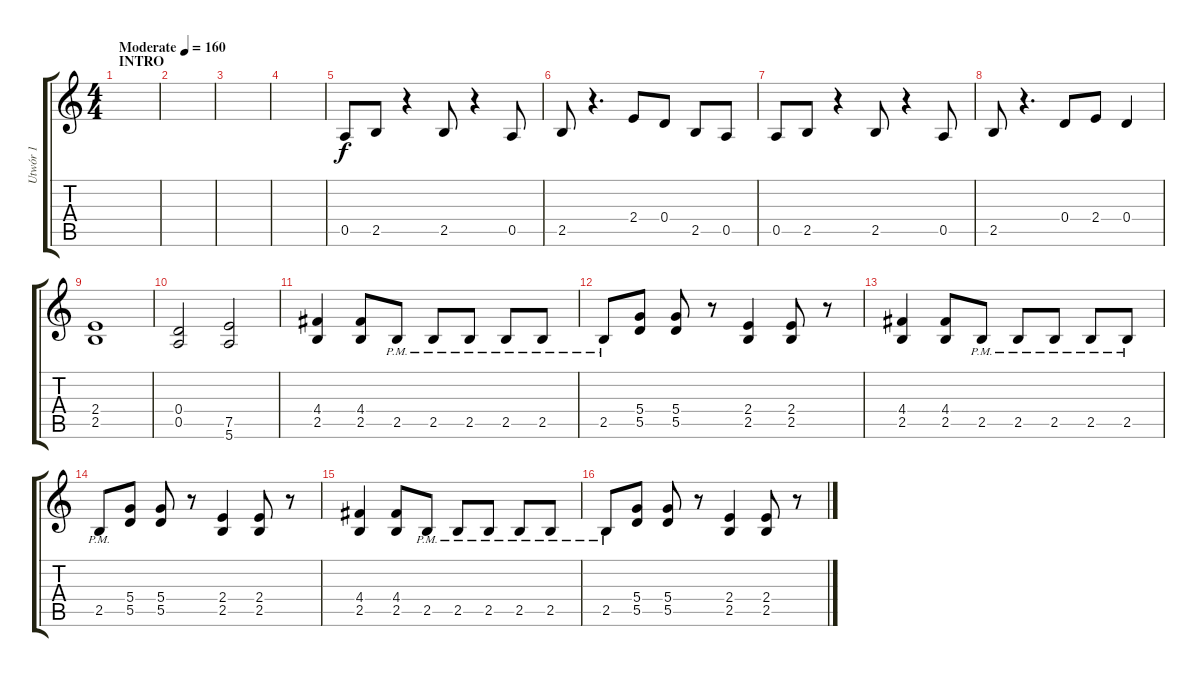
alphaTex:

\track ("Utwór 1" "Utwór 1") {instrument distortionguitar}
\staff {score tabs}
\tuning (E4 B3 G3 D3 A2 E2) {hide}
\ts (4 4)
\section ("" "INTRO")
\tempo (160 "Moderate")
\clef g2
\ks c
|
|
|
|
0.5.8 2.5.8 r.4 2.5.8 r.4 0.5.8 |
2.5.8 r.4{d} 2.4.8 0.4.8 2.5.8 0.5.8 |
0.5.8 2.5.8 r.4 2.5.8 r.4 0.5.8 |
2.5.8 r.4{d} 0.4.8 2.4.8 0.4.4 |
(2.4 2.5).1 |
(0.4 0.5).2 (7.5 5.6).2 |
(4.4 2.5).4 (4.4 2.5).8 2.5{pm}.8 2.5{pm}.8 2.5{pm}.8 2.5{pm}.8 2.5{pm}.8 |
2.5{pm}.8 (5.4 5.5).8 (5.4 5.5).8 r.8 (2.4 2.5).4 (2.4 2.5).8 r.8 |
(4.4 2.5).4 (4.4 2.5).8 2.5{pm}.8 2.5{pm}.8 2.5{pm}.8 2.5{pm}.8 2.5{pm}.8 |
2.5{pm}.8 (5.4 5.5).8 (5.4 5.5).8 r.8 (2.4 2.5).4 (2.4 2.5).8 r.8 |
(4.4 2.5).4 (4.4 2.5).8 2.5{pm}.8 2.5{pm}.8 2.5{pm}.8 2.5{pm}.8 2.5{pm}.8 |
2.5{pm}.8 (5.4 5.5).8 (5.4 5.5).8 r.8 (2.4 2.5).4 (2.4 2.5).8 r.8
